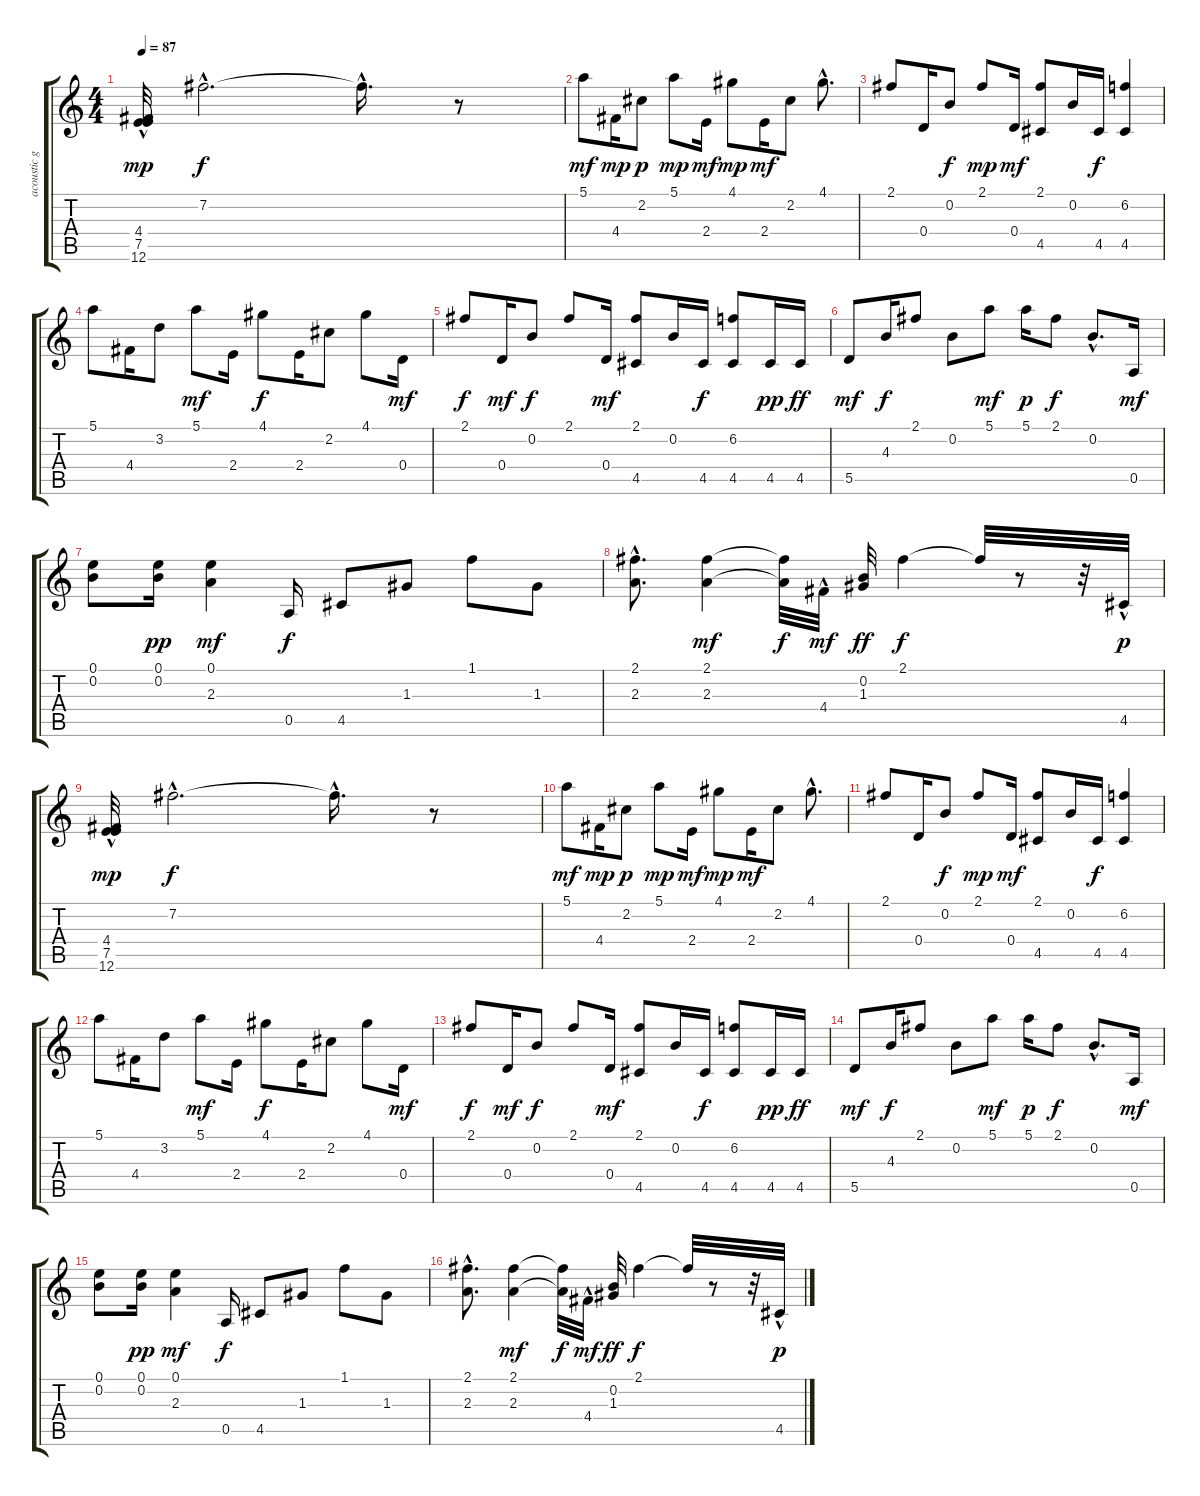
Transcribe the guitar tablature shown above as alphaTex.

\track ("acoustic guitar" "acoustic g") {instrument acousticguitarnylon}
\staff {score tabs}
\tuning (E4 B3 G3 D3 A2 E2) {hide}
\ts (4 4)
\tempo 87
\clef g2
\ks c
(4.4{hac} 7.5{hac} 12.6{hac}).32{dy mp} 7.2{hac}.2{d dy f} 7.2{hac t}.16{d} r.8 |
5.1.8{dy mf} 4.4.16{dy mp} 2.2.8{dy p} 5.1.8{dy mp} 2.4.16{dy mf} 4.1.8{dy mp} 2.4.16{dy mf} 2.2.8 4.1{hac}.8{d} |
2.1.8 0.4.16 0.2.8{dy f} 2.1.8{dy mp} 0.4.16{dy mf} (2.1 4.5).8 0.2.16 4.5.16{dy f} (6.2 4.5).4 |
5.1.8 4.4.16 3.2.8 5.1.8{dy mf} 2.4.16 4.1.8{dy f} 2.4.16 2.2.8 4.1.8 0.4.16{dy mf} |
2.1.8{dy f} 0.4.16{dy mf} 0.2.8{dy f} 2.1.8 0.4.16{dy mf} (2.1 4.5).8 0.2.16 4.5.16{dy f} (6.2 4.5).8 4.5.16{dy pp} 4.5.16{dy ff} |
5.5.8{dy mf} 4.3.16{dy f} 2.1.8 0.2.8 5.1.8{dy mf} 5.1.16{dy p} 2.1.8{dy f} 0.2{hac}.8{d} 0.5.16{dy mf} |
(0.1 0.2).8 (0.1 0.2).16{dy pp} (0.1 2.3).4{dy mf} 0.5.16{dy f} 4.5.8 1.3.8 1.1.8 1.3.8 |
(2.1{hac} 2.3{hac}).8{d} (2.1 2.3).4{dy mf} (2.1{t} 2.3{t}).32{dy f} 4.4{hac}.32{dy mf} (0.2 1.3).32{dy ff} 2.1.4{dy f} 2.1{t}.32 r.8 r.32 4.5{hac}.32{dy p} |
(4.4{hac} 7.5{hac} 12.6{hac}).32{dy mp} 7.2{hac}.2{d dy f} 7.2{hac t}.16{d} r.8 |
5.1.8{dy mf} 4.4.16{dy mp} 2.2.8{dy p} 5.1.8{dy mp} 2.4.16{dy mf} 4.1.8{dy mp} 2.4.16{dy mf} 2.2.8 4.1{hac}.8{d} |
2.1.8 0.4.16 0.2.8{dy f} 2.1.8{dy mp} 0.4.16{dy mf} (2.1 4.5).8 0.2.16 4.5.16{dy f} (6.2 4.5).4 |
5.1.8 4.4.16 3.2.8 5.1.8{dy mf} 2.4.16 4.1.8{dy f} 2.4.16 2.2.8 4.1.8 0.4.16{dy mf} |
2.1.8{dy f} 0.4.16{dy mf} 0.2.8{dy f} 2.1.8 0.4.16{dy mf} (2.1 4.5).8 0.2.16 4.5.16{dy f} (6.2 4.5).8 4.5.16{dy pp} 4.5.16{dy ff} |
5.5.8{dy mf} 4.3.16{dy f} 2.1.8 0.2.8 5.1.8{dy mf} 5.1.16{dy p} 2.1.8{dy f} 0.2{hac}.8{d} 0.5.16{dy mf} |
(0.1 0.2).8 (0.1 0.2).16{dy pp} (0.1 2.3).4{dy mf} 0.5.16{dy f} 4.5.8 1.3.8 1.1.8 1.3.8 |
(2.1{hac} 2.3{hac}).8{d} (2.1 2.3).4{dy mf} (2.1{t} 2.3{t}).32{dy f} 4.4{hac}.32{dy mf} (0.2 1.3).32{dy ff} 2.1.4{dy f} 2.1{t}.32 r.8 r.32 4.5{hac}.32{dy p}
